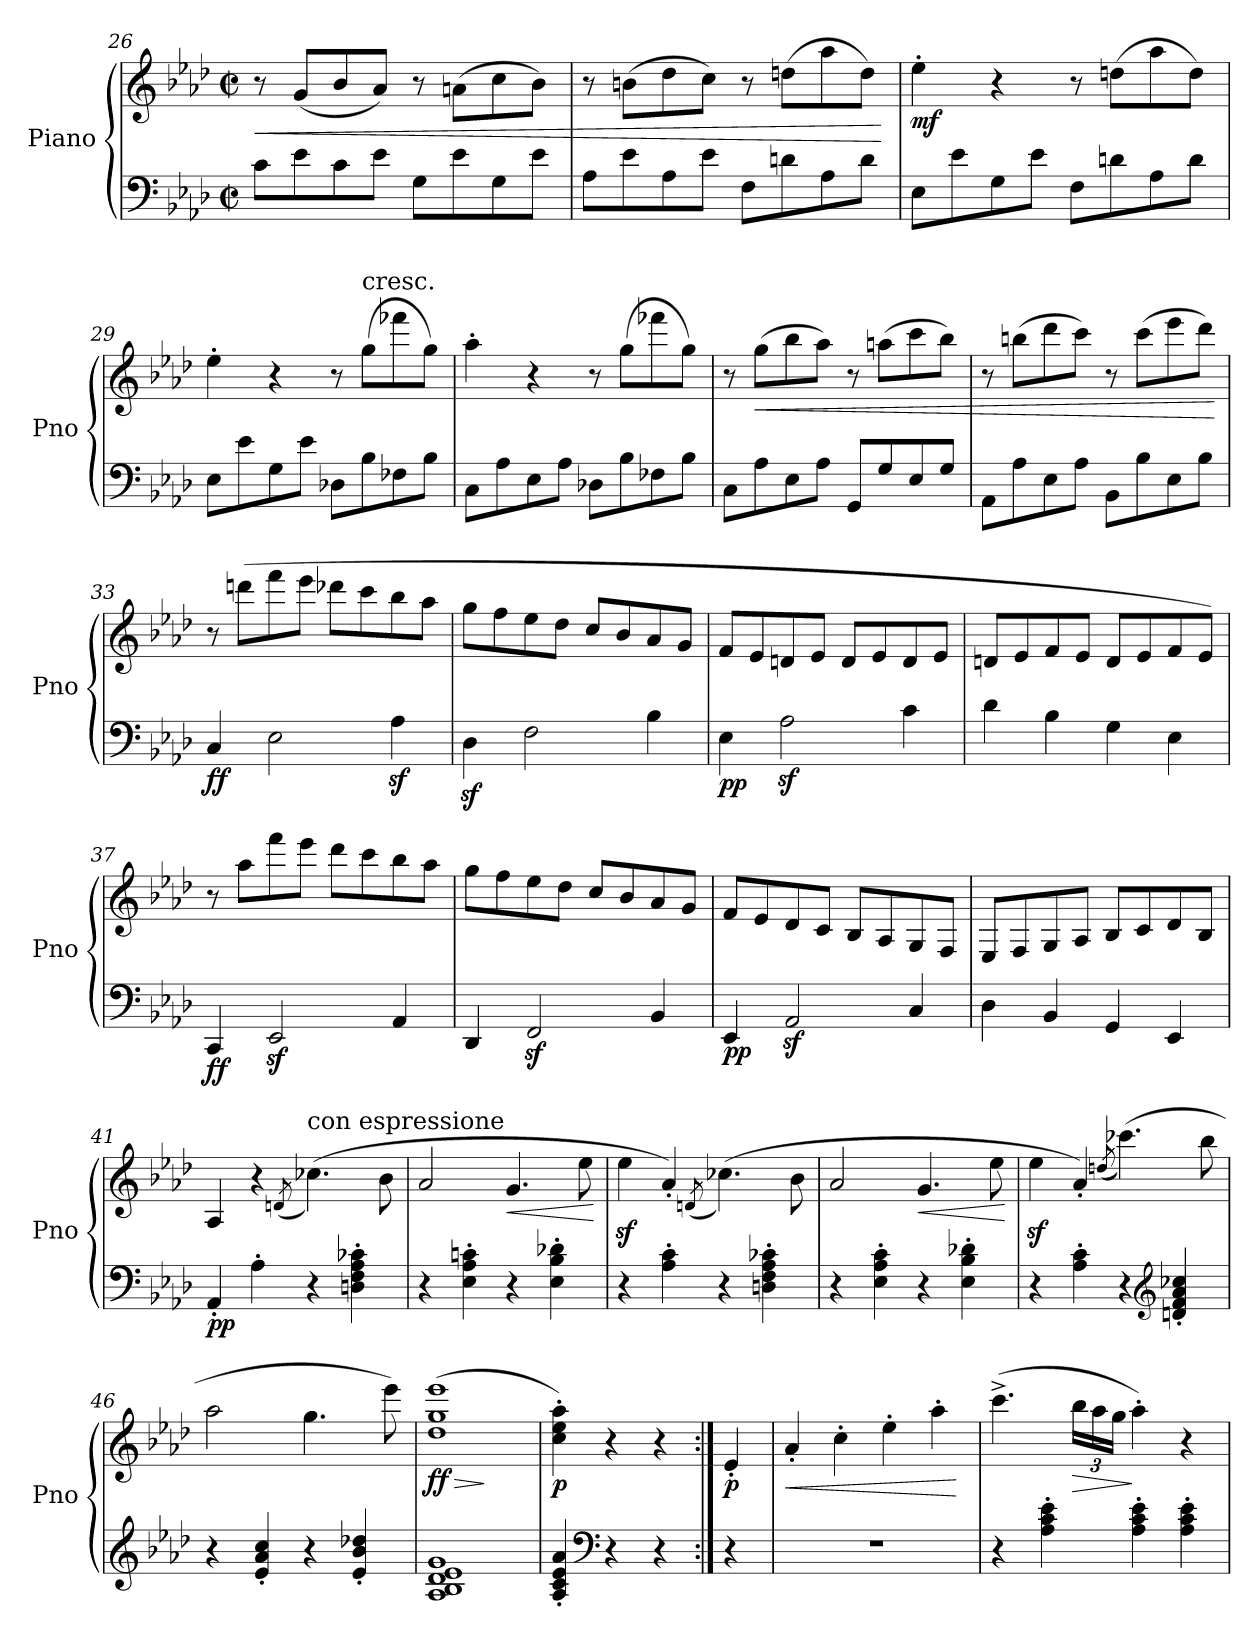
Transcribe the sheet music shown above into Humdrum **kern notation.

**kern	**kern	**dynam
*part1	*part1	*part1
*staff2	*staff1	*staff1/2
*I"Piano	*	*
*I'Pno	*	*
!!LO:LB:g=z
*clefF4	*clefG2	*
*k[b-e-a-d-]	*k[b-e-a-d-]	*
*A-:	*A-:	*
*M2/2	*M2/2	*
*met(c|)	*met(c|)	*
=26	=26	=26
!	!	!LO:HP:b
8c\L	8r	<
8e-\	(<8g/L	.
8c\	8b-/	.
8e-\J	8a-/J)	.
8G\L	8r	.
8e-\	(>8an\L	.
8G\	8cc\	.
8e-\J	8b-\J)	.
=27	=27	=27
8A-\L	8r	.
8e-\	(>8bn\L	.
8A-\	8dd-\	.
8e-\J	8cc\J)	.
8F\L	8r	.
8dn\	(>8ddn\L	.
8A-\	8aa-\	.
8d\J	8dd\J)	.
.	.	[
=28	=28	=28
!	!	!LO:DY:b
8E-\L	4ee-'\	mf
8e-\	.	.
8G\	4r	.
8e-\J	.	.
8F\L	8r	.
8dn\	(>8ddn\L	.
8A-\	8aa-\	.
8d\J	8dd\J)	.
=29	=29	=29
8E-\L	4ee-'\	.
8e-\	.	.
8G\	4r	.
8e-\J	.	.
8D-X\L	8r	.
!	!LO:TX:a:t=cresc.	!
8B-\	(>8gg\L	.
8F-X\	8fff-X\	.
8B-\J	8gg\J)	.
=30	=30	=30
8C\L	4aa-'\	.
8A-\	.	.
8E-\	4r	.
8A-\J	.	.
8D-X\L	8r	.
8B-\	(>8gg\L	.
8F-X\	8fff-X\	.
8B-\J	8gg\J)	.
!!LO:LB:g=z
=31	=31	=31
8C\L	8r	.
!	!	!LO:HP:b
8A-\	(>8gg\L	<
8E-\	8bb-\	.
8A-\J	8aa-\J)	.
8GG/L	8r	.
8G/	(>8aan\L	.
8E-/	8ccc\	.
8G/J	8bb-\J)	.
=32	=32	=32
8AA-\L	8r	.
8A-\	(>8bbn\L	.
8E-\	8ddd-\	.
8A-\J	8ccc\J)	.
8BB-\L	8r	.
8B-\	(>8ccc\L	.
8E-\	8eee-\	.
8B-\J	8ddd-\J)	.
.	.	[
=33	=33	=33
!	!	!LO:DY:b=2
!	!	!LO:DY:n=1:b
4C/	8r	f f
.	(>8dddn\L	.
2E-\	8fff\	.
.	8eee-\J	.
.	8ddd-X\L	.
.	8ccc\	.
4A-z<\	8bb-\	.
.	8aa-\J	.
=34	=34	=34
4D-z<\	8gg\L	.
.	8ff\	.
2F\	8ee-\	.
.	8dd-\J	.
.	8cc/L	.
.	8b-/	.
4B-\	8a-/	.
.	8g/J	.
=35	=35	=35
!	!	!LO:DY:b=2
!	!	!LO:DY:n=1:b
4E-\	8f/L	p p
.	8e-/	.
2A-z<\	8dn/	.
.	8e-/J	.
.	8d/L	.
.	8e-/	.
4c\	8d/	.
.	8e-/J	.
!!LO:PB:g=z
=36	=36	=36
4d-\	8dn/L	.
.	8e-/	.
4B-\	8f/	.
.	8e-/J	.
4G\	8d/L	.
.	8e-/	.
4E-\	8f/	.
.	8e-/J)	.
=37	=37	=37
!	!	!LO:DY:b=2
!	!	!LO:DY:n=1:b
4CC/	8r	f f
.	8aa-\L	.
2EE-z</	8fff\	.
.	8eee-\J	.
.	8ddd-\L	.
.	8ccc\	.
4AA-/	8bb-\	.
.	8aa-\J	.
=38	=38	=38
4DD-/	8gg\L	.
.	8ff\	.
2FFz</	8ee-\	.
.	8dd-\J	.
.	8cc/L	.
.	8b-/	.
4BB-/	8a-/	.
.	8g/J	.
=39	=39	=39
!	!	!LO:DY:b=2
!	!	!LO:DY:n=1:b
4EE-/	8f/L	p p
.	8e-/	.
2AA-z</	8d-/	.
.	8c/J	.
.	8B-/L	.
.	8A-/	.
4C/	8G/	.
.	8F/J	.
=40	=40	=40
4D-\	8E-/L	.
.	8F/	.
4BB-/	8G/	.
.	8A-/J	.
4GG/	8B-/L	.
.	8c/	.
4EE-/	8d-/	.
.	8B-/J	.
!!LO:LB:g=z
=41	=41	=41
!	!	!LO:DY:b=2
!	!	!LO:DY:n=1:b
4AA-'/	4A-/	p p
4A-'\	4r	.
.	(<8qdn/	.
!	!LO:TX:a:t=con espressione	!
4r	(>4.cc-X\)	.
4Dn\' 4F\' 4A-\' 4c-X\'	.	.
.	8b-\	.
=42	=42	=42
4r	2a-/	.
4E-\' 4A-\' 4cn\'	.	.
!	!	!LO:HP:b
4r	4.g/	<
4E-\' 4B-\' 4d-X\'	.	.
.	8ee-\	.
.	.	[
=43	=43	=43
4r	4ee-z<\	.
4A-\' 4c\'	4a-'/)	.
.	(<8qdn/	.
4r	(>4.cc-X\)	.
4Dn\' 4F\' 4A-\' 4c-X\'	.	.
.	8b-\	.
=44	=44	=44
4r	2a-/	.
4E-\' 4A-\' 4c\'	.	.
!	!	!LO:HP:b
4r	4.g/	<
4E-\' 4B-\' 4d-X\'	.	.
.	8ee-\	.
.	.	[
=45	=45	=45
4r	4ee-z<\	.
4A-\' 4c\'	4a-'/)	.
.	(<8qddn/	.
4r	(>4.ccc-X\)	.
*clefG2	*	*
4dn/' 4f/' 4a-/' 4cc-X/'	.	.
.	8bb-\	.
=46	=46	=46
4r	2aa-\	.
4e-/' 4a-/' 4cc/'	.	.
4r	4.gg\	.
4e-/' 4b-/' 4dd-X/'	.	.
.	8eee-\)	.
=47	=47	=47
!	!	!LO:HP:b
!	!	!LO:DY:n=1:b
1A- 1B- 1d- 1e- 1g	(>1dd- 1gg 1eee-	> ff
.	.	]
!!LO:LB:g=z
=48	=48	=48
!	!	!LO:DY:b
4A-/' 4c/' 4e-/' 4a-/'	4cc\' 4ee-\' 4aa-\')	p
*clefF4	*	*
4r	4r	.
4r	4r	.
=48X1:|!	=48X1:|!	=48X1:|!
!	!	!LO:DY:b
4r	4e-'/	p
=49	=49	=49
!	!	!LO:HP:b
1r	4a-'/	<
.	4cc'\	.
.	4ee-'\	.
.	4aa-'\	.
.	.	[
=50	=50	=50
4r	(>4.ccc^\	.
4A-\' 4c\' 4e-\'	.	.
*	*Xbrackettup	*
!	!	!LO:HP:b
.	24bb-\LL	>
.	24aa-\	.
.	24gg\JJ	.
4A-\' 4c\' 4e-\'	4aa-'\)	]
4A-\' 4c\' 4e-\'	4r	.
=	=	=
*-	*-	*-
